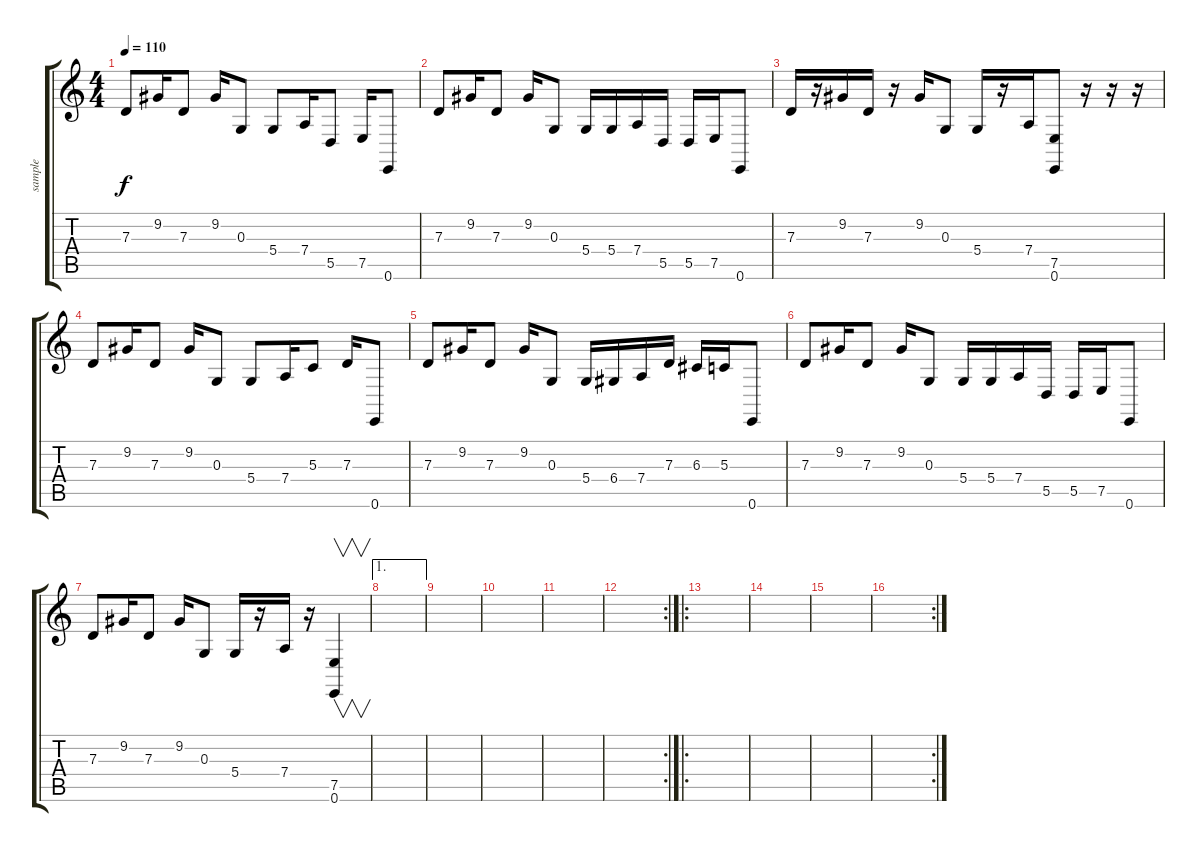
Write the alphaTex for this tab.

\track ("sample" "sample") {instrument sitar}
\staff {score tabs}
\tuning (E4 B3 G3 D3 A2 E2) {hide}
\ts (4 4)
\tempo 110
\clef g2
\ks c
7.3.8{dy f} 9.2.16 7.3.8 9.2.16 0.3.8 5.4.8 7.4.16 5.5.8 7.5.16 0.6.8 |
7.3.8 9.2.16 7.3.8 9.2.16 0.3.8 5.4.16 5.4.16 7.4.16 5.5.16 5.5.16 7.5.16 0.6.8 |
7.3.16 r.16 9.2.16 7.3.16 r.16 9.2.16 0.3.8 5.4.16 r.16 7.4.16 (7.5 0.6).8 r.16 r.16 r.16 |
7.3.8{instrument sitar} 9.2.16 7.3.8 9.2.16 0.3.8 5.4.8 7.4.16 5.3.8 7.3.16 0.6.8 |
7.3.8 9.2.16 7.3.8 9.2.16 0.3.8 5.4.16 6.4.16 7.4.16 7.3.16 6.3.16 5.3.16 0.6.8 |
7.3.8 9.2.16 7.3.8 9.2.16 0.3.8 5.4.16 5.4.16 7.4.16 5.5.16 5.5.16 7.5.16 0.6.8 |
7.3.8 9.2.16 7.3.8 9.2.16 0.3.8 5.4.16 r.16 7.4.16 r.16 (7.5 0.6).4{v} |
\ae 1
|
|
|
|
\rc 2
|
\ro
|
|
|
\rc 2
